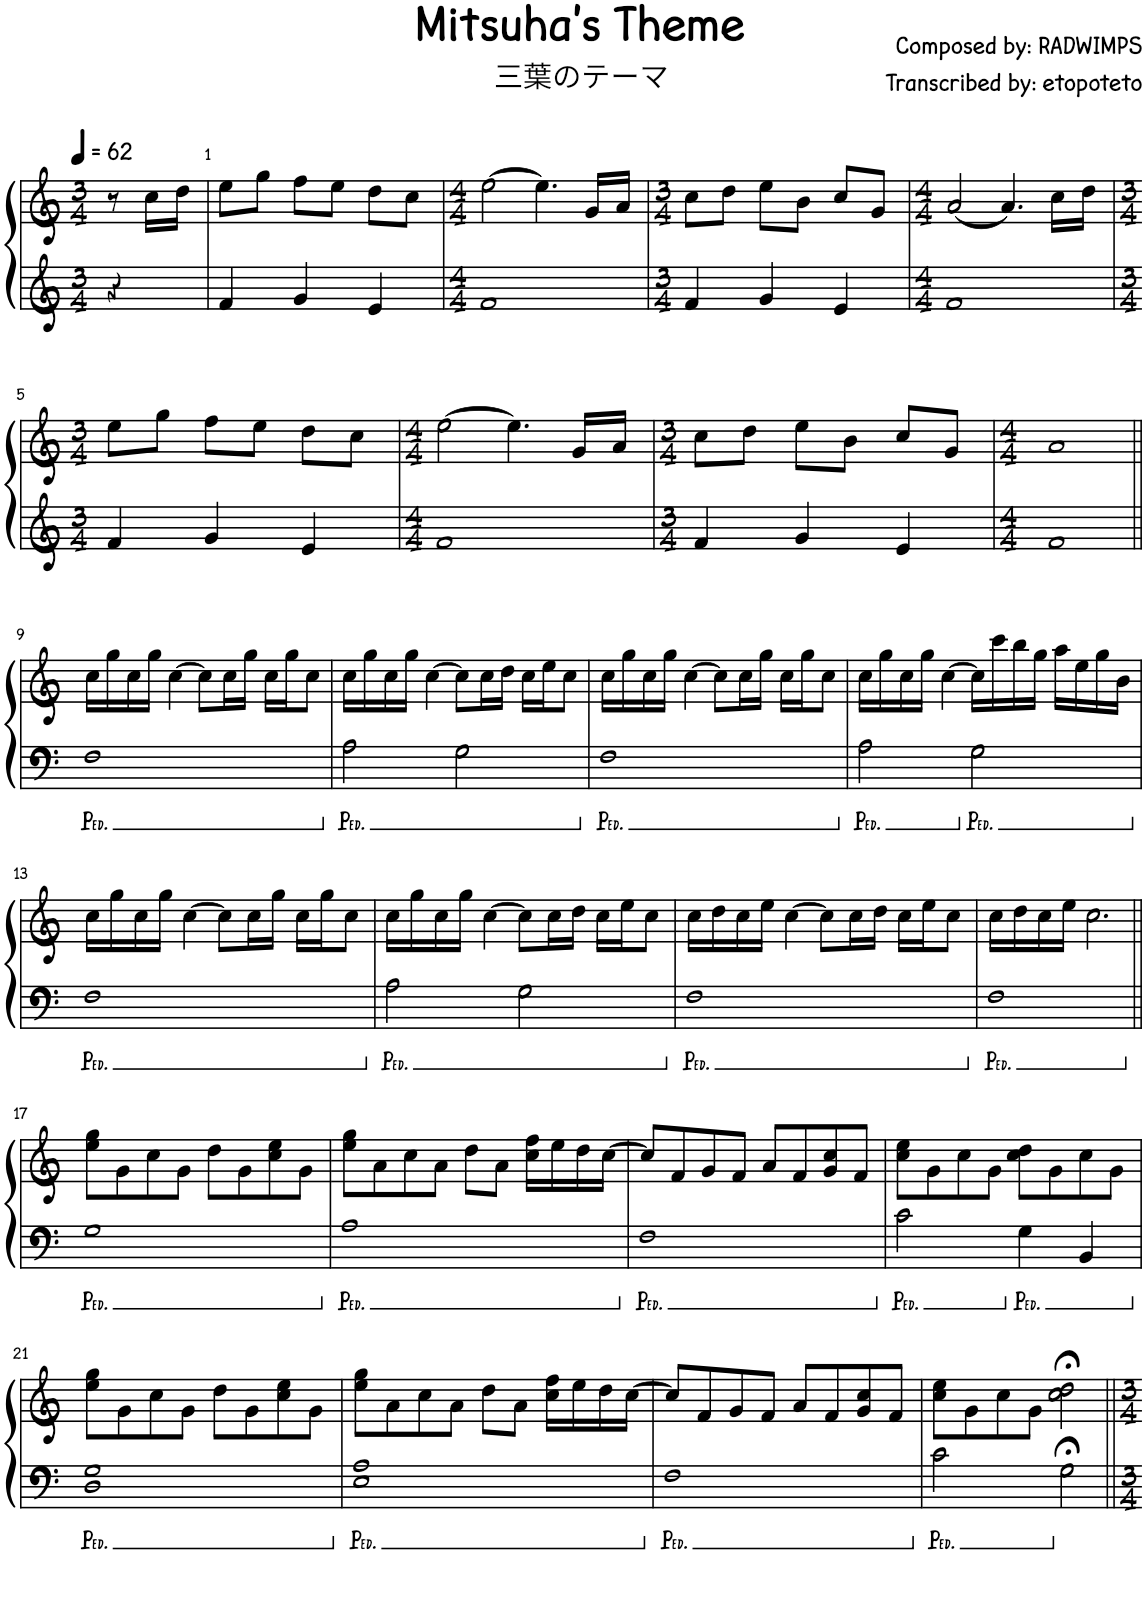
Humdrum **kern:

**kern	**kern
*part1	*part1
*staff2	*staff1
*I"Piano	*
*I'Pno.	*
*clefG2	*clefG2
*k[]	*k[]
*M3/4	*M3/4
*MM62	*MM62
=	=
4r	8r
.	16cc\LL
.	16dd\JJ
=1	=1
4f/	8ee\L
.	8gg\J
4g/	8ff\L
.	8ee\J
4e/	8dd\L
.	8cc\J
=2	=2
*M4/4	*M4/4
1f	[2ee\
.	4.ee\]
.	16g/LL
.	16a/JJ
=3	=3
*M3/4	*M3/4
4f/	8cc\L
.	8dd\J
4g/	8ee\L
.	8b\J
4e/	8cc/L
.	8g/J
=4	=4
*M4/4	*M4/4
1f	[2a/
.	4.a/]
.	16cc\LL
.	16dd\JJ
!!LO:LB:g=z
=5	=5
*M3/4	*M3/4
4f/	8ee\L
.	8gg\J
4g/	8ff\L
.	8ee\J
4e/	8dd\L
.	8cc\J
=6	=6
*M4/4	*M4/4
1f	[2ee\
.	4.ee\]
.	16g/LL
.	16a/JJ
=7	=7
*M3/4	*M3/4
4f/	8cc\L
.	8dd\J
4g/	8ee\L
.	8b\J
4e/	8cc/L
.	8g/J
=8	=8
*M4/4	*M4/4
1f	1a
!!LO:LB:g=z
=9||	=9||
1F	16cc\LL
.	16gg\
.	16cc\
.	16gg\JJ
.	[4cc\
.	8cc\L]
.	16cc\L
.	16gg\JJ
.	16cc\LL
.	16gg\J
.	8cc\J
=10	=10
2A\	16cc\LL
.	16gg\
.	16cc\
.	16gg\JJ
.	[4cc\
2G\	8cc\L]
.	16cc\L
.	16dd\JJ
.	16cc\LL
.	16ee\J
.	8cc\J
=11	=11
1F	16cc\LL
.	16gg\
.	16cc\
.	16gg\JJ
.	[4cc\
.	8cc\L]
.	16cc\L
.	16gg\JJ
.	16cc\LL
.	16gg\J
.	8cc\J
=12	=12
2A\	16cc\LL
.	16gg\
.	16cc\
.	16gg\JJ
.	[4cc\
2G\	16cc\LL]
.	16ccc\
.	16bb\
.	16gg\JJ
.	16aa\LL
.	16ee\
.	16gg\
.	16b\JJ
!!LO:LB:g=z
=13	=13
1F	16cc\LL
.	16gg\
.	16cc\
.	16gg\JJ
.	[4cc\
.	8cc\L]
.	16cc\L
.	16gg\JJ
.	16cc\LL
.	16gg\J
.	8cc\J
=14	=14
2A\	16cc\LL
.	16gg\
.	16cc\
.	16gg\JJ
.	[4cc\
2G\	8cc\L]
.	16cc\L
.	16dd\JJ
.	16cc\LL
.	16ee\J
.	8cc\J
=15	=15
1F	16cc\LL
.	16dd\
.	16cc\
.	16ee\JJ
.	[4cc\
.	8cc\L]
.	16cc\L
.	16dd\JJ
.	16cc\LL
.	16ee\J
.	8cc\J
=16	=16
1F	16cc\LL
.	16dd\
.	16cc\
.	16ee\JJ
.	2.cc\
!!LO:LB:g=z
=17||	=17||
1G	8ee\ 8gg\L
.	8g\
.	8cc\
.	8g\J
.	8dd\L
.	8g\
.	8cc\ 8ee\
.	8g\J
=18	=18
1A	8ee\ 8gg\L
.	8a\
.	8cc\
.	8a\J
.	8dd\L
.	8a\J
.	16cc\ 16ff\LL
.	16ee\
.	16dd\
.	[16cc\JJ
=19	=19
1F	8cc/L]
.	8f/
.	8g/
.	8f/J
.	8a/L
.	8f/
.	8g/ 8cc/
.	8f/J
=20	=20
2c\	8cc\ 8ee\L
.	8g\
.	8cc\
.	8g\J
4G\	8cc\ 8dd\L
.	8g\
4BB/	8cc\
.	8g\J
!!LO:LB:g=z
=21	=21
1D 1G	8ee\ 8gg\L
.	8g\
.	8cc\
.	8g\J
.	8dd\L
.	8g\
.	8cc\ 8ee\
.	8g\J
=22	=22
1E 1A	8ee\ 8gg\L
.	8a\
.	8cc\
.	8a\J
.	8dd\L
.	8a\J
.	16cc\ 16ff\LL
.	16ee\
.	16dd\
.	[16cc\JJ
=23	=23
1F	8cc/L]
.	8f/
.	8g/
.	8f/J
.	8a/L
.	8f/
.	8g/ 8cc/
.	8f/J
=24	=24
2c\	8cc\ 8ee\L
.	8g\
.	8cc\
.	8g\J
2G;<\	2cc\;< 2dd\;<
=||	=||
*-	*-
